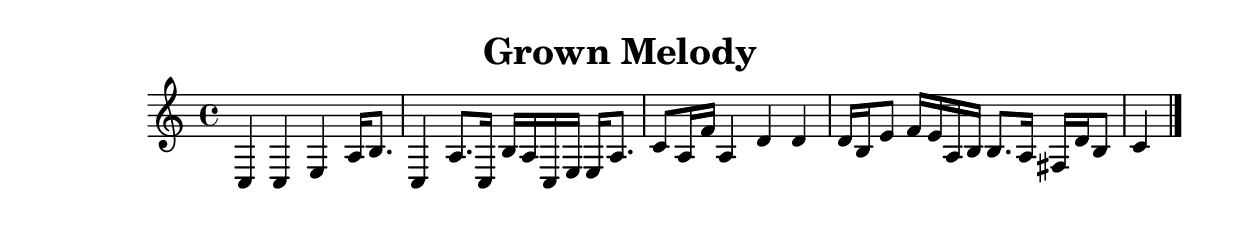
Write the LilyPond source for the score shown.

\header{title = "Grown Melody"}

\score{
\absolute {
 c4 c4 e4 a16 b8. c4 a8. c16 b16 a16 c16 e16 e16 a8. c'8 a16 f'16 a4 d'4 d'4 d'16 b16 e'8 f'16 e'16 a16 b16 b8. a16 fis16 d'16 b8 c'4 \bar"|."

}
\midi{}
\layout{}
}
